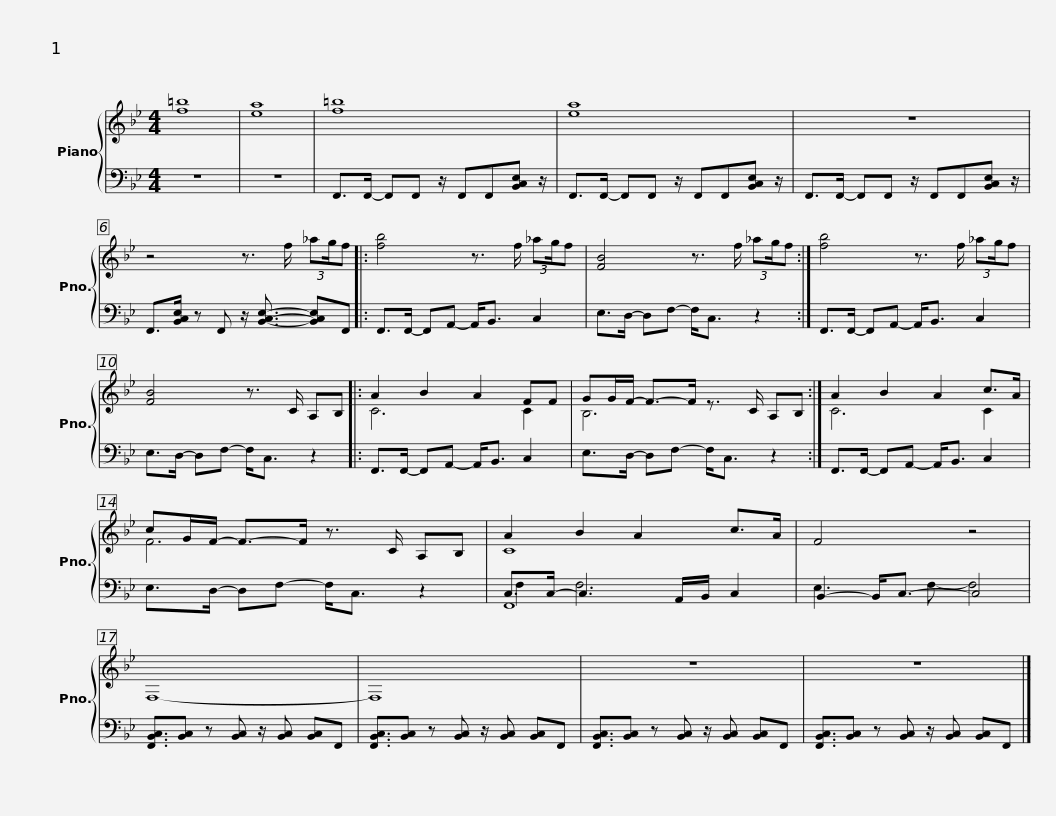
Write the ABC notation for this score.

X:1
%%score { ( 1 3 ) | ( 2 4 5 ) }
L:1/8
M:4/4
I:linebreak $
K:Bb
V:1 treble
V:3 treble
V:2 bass
V:4 bass
V:5 bass
V:1
 [f=b]8 | [ea]8 | [f=b]8 | [ea]8 |$ z8 | %5
 z4 z3/2 f/ (3:2:2_ag/f |: [fb]4 z3/2 f/ (3:2:2_ag/f |$ [FB]4 z3/2 f/ (3:2:2_ag/f :|$ [fb]4 z3/2 f/ (3:2:2_ag/f | [FB]4 z3/2 C/ A,B, |: %10
 A2 B2 A2 FF | GG/F/- F->F z3/2 C/ A,B, :|$ A2 B2 A2 c>A | cG/F/- F->F z3/2 C/ A,B, | A2 B2 A2 c>A | %15
 F4 z4 |$ F,8- | F,8 | z8 | z8 |] %20
V:2
 z8 | z8 | F,,>F,,- F,,F,, z/ F,,F,,[B,,C,E,] z/ | F,,>F,,- F,,F,, z/ F,,F,,[B,,C,E,] z/ |$ F,,>F,,- F,,F,, z/ F,,F,,[B,,C,E,] z/ | %5
 F,,>[B,,C,E,] z F,, z/ [B,,C,E,]3/2- [B,,C,E,]F,, |: F,,>F,,- F,,A,,- A,,<B,, C,2 |$ E,>D,- D,F,- F,<C, z2 :|$ F,,>F,,- F,,A,,- A,,<B,, C,2 | E,>D,- D,F,- F,<C, z2 |: %10
 F,,>F,,- F,,A,,- A,,<B,, C,2 | E,>D,- D,F,- F,<C, z2 :|$ F,,>F,,- F,,A,,- A,,<B,, C,2 | E,>D,- D,F,- F,<C, z2 | C,>C,- C,3 A,,/B,,/ C,2 | %15
 B,,2- B,,<C,- C,4 |$ [F,,B,,C,]3/2[B,,C,] z [B,,C,] z/ [B,,C,] [B,,C,]F,, | [F,,B,,C,]3/2[B,,C,] z [B,,C,] z/ [B,,C,] [B,,C,]F,, | [F,,B,,C,]3/2[B,,C,] z [B,,C,] z/ [B,,C,] [B,,C,]F,, | [F,,B,,C,]3/2[B,,C,] z [B,,C,] z/ [B,,C,] [B,,C,]F,, |] %20
V:3
 x8 | x8 | x8 | x8 |$ x8 | %5
 x8 |: x8 |$ x8 :|$ x8 | x8 |: %10
 C6 C2 | B,6 x2 :|$ C6 C2 | F6 x2 | C8 | %15
 x8 |$ x8 | x8 | x8 | x8 |] %20
V:4
 x8 | x8 | x8 | x8 |$ x8 | %5
 x8 |: x8 |$ x8 :|$ x8 | x8 |: %10
 x8 | x8 :|$ x8 | x8 | F,,8 | %15
 x8 |$ x8 | x8 | x8 | x8 |] %20
V:5
 x8 | x8 | x8 | x8 |$ x8 | %5
 x8 |: x8 |$ x8 :|$ x8 | x8 |: %10
 x8 | x8 :|$ x8 | x8 | F,2 F,6 | %15
 E,3 F,- F,4 |$ x8 | x8 | x8 | x8 |] %20
